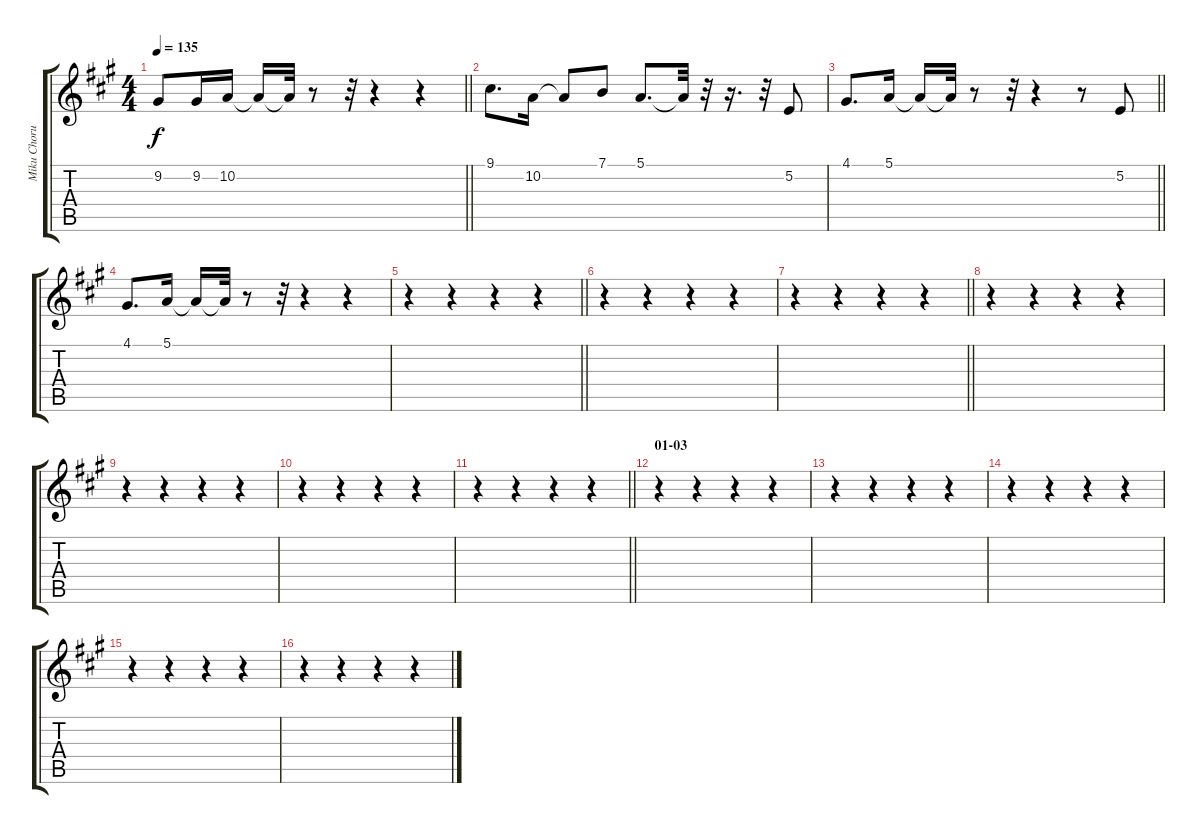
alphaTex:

\track ("Miku Chorus 1" "Miku Choru") {instrument lead1square}
\staff {score tabs}
\tuning (E4 B3 G3 D3 A2 E2) {hide}
\ts (4 4)
\tempo 135
\clef g2
\barLineRight lightlight
\ks a
9.2.8{dy f} 9.2.16 10.2.16 10.2{t}.16 10.2{t}.32 r.8 r.32 r.4 r.4 |
9.1.8{d} 10.2.16 10.2{t}.8 7.1.8 5.1.8{d} 5.1{t}.32 r.32 r.16{d} r.32 5.2.8 |
\barLineRight lightlight
4.1.8{d} 5.1.16 5.1{t}.16 5.1{t}.32 r.8 r.32 r.4 r.8 5.2.8 |
4.1.8{d} 5.1.16 5.1{t}.16 5.1{t}.32 r.8 r.32 r.4 r.4 |
\barLineRight lightlight
r.4 r.4 r.4 r.4 |
r.4 r.4 r.4 r.4 |
\barLineRight lightlight
r.4 r.4 r.4 r.4 |
r.4 r.4 r.4 r.4 |
r.4 r.4 r.4 r.4 |
r.4 r.4 r.4 r.4 |
\barLineRight lightlight
r.4 r.4 r.4 r.4 |
\section ("" "01-03")
r.4 r.4 r.4 r.4 |
r.4 r.4 r.4 r.4 |
r.4 r.4 r.4 r.4 |
r.4 r.4 r.4 r.4 |
r.4 r.4 r.4 r.4
